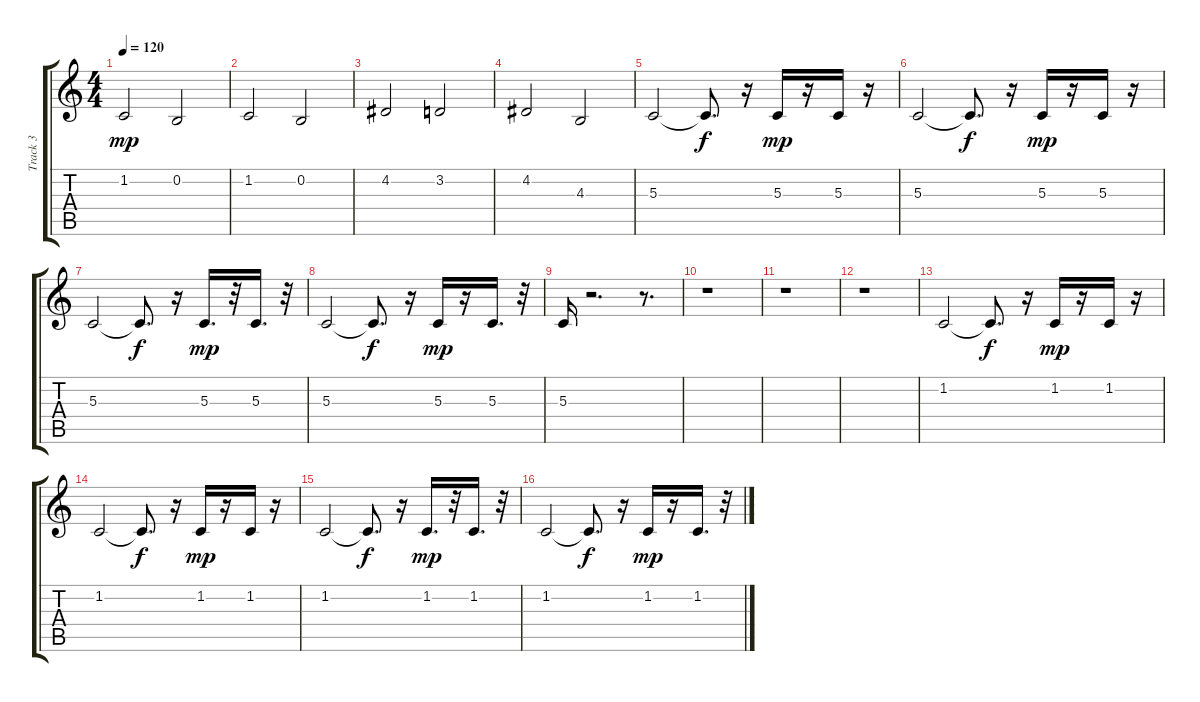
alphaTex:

\track ("Track 3" "Track 3") {instrument lead1square}
\staff {score tabs}
\tuning (E4 B3 G3 D3 A2 E2) {hide}
\ts (4 4)
\tempo 120
\clef g2
\ks c
1.2.2{dy mp} 0.2.2 |
1.2.2 0.2.2 |
4.2.2 3.2.2 |
4.2.2 4.3.2 |
5.3.2 5.3{t}.8{d dy f} r.16 5.3.16{dy mp} r.16 5.3.16 r.16 |
5.3.2 5.3{t}.8{d dy f} r.16 5.3.16{dy mp} r.16 5.3.16 r.16 |
5.3.2 5.3{t}.8{d dy f} r.16 5.3.16{d dy mp} r.32 5.3.16{d} r.32 |
5.3.2 5.3{t}.8{d dy f} r.16 5.3.16{dy mp} r.16 5.3.16{d} r.32 |
5.3.16 r.2{d} r.8{d} |
r.1 |
r.1 |
r.1 |
1.2.2{instrument pad4choir} 1.2{t}.8{d dy f} r.16 1.2.16{dy mp} r.16 1.2.16 r.16 |
1.2.2 1.2{t}.8{d dy f} r.16 1.2.16{dy mp} r.16 1.2.16 r.16 |
1.2.2 1.2{t}.8{d dy f} r.16 1.2.16{d dy mp} r.32 1.2.16{d} r.32 |
1.2.2 1.2{t}.8{d dy f} r.16 1.2.16{dy mp} r.16 1.2.16{d} r.32
